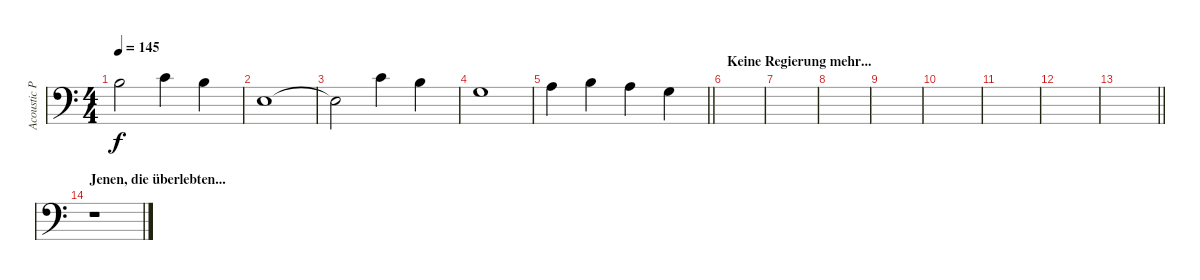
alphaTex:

\track ("Acoustic Piano (Staff 2)" "Acoustic P") {instrument acousticgrandpiano}
\staff {score}
\tuning (E4 B3 G3 D3 A2 E2 B1) {hide}
\ts (4 4)
\tempo 145
\clef f4
\ks c
0.2{t}.2{dy f} 1.2.4 0.2.4 |
2.4.1 |
2.4{t}.2 1.2.4 0.2.4 |
0.3.1 |
\barLineRight lightlight
2.3.4 0.2.4 2.3.4 0.3.4 |
\section ("" "Keine Regierung mehr...")
|
|
|
|
|
|
|
\barLineRight lightlight
|
\section ("" "Jenen, die überlebten...")
r.1
